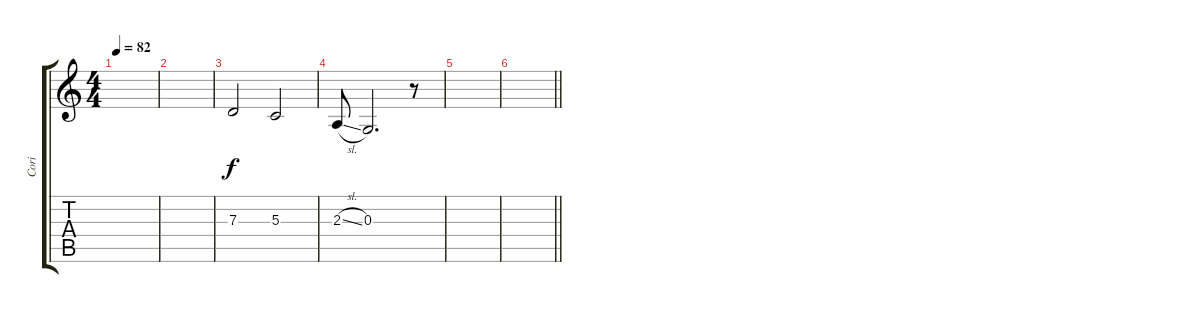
\track ("Cori" "Cori") {instrument lead6voice}
\staff {score tabs}
\tuning (E4 B3 G3 D3 A2 E2) {hide}
\ts (4 4)
\tempo 82
\clef g2
\ks c
|
|
7.3.2 5.3.2 |
2.3{sl}.8 0.3.2{d} r.8 |
|
\barLineRight lightlight
